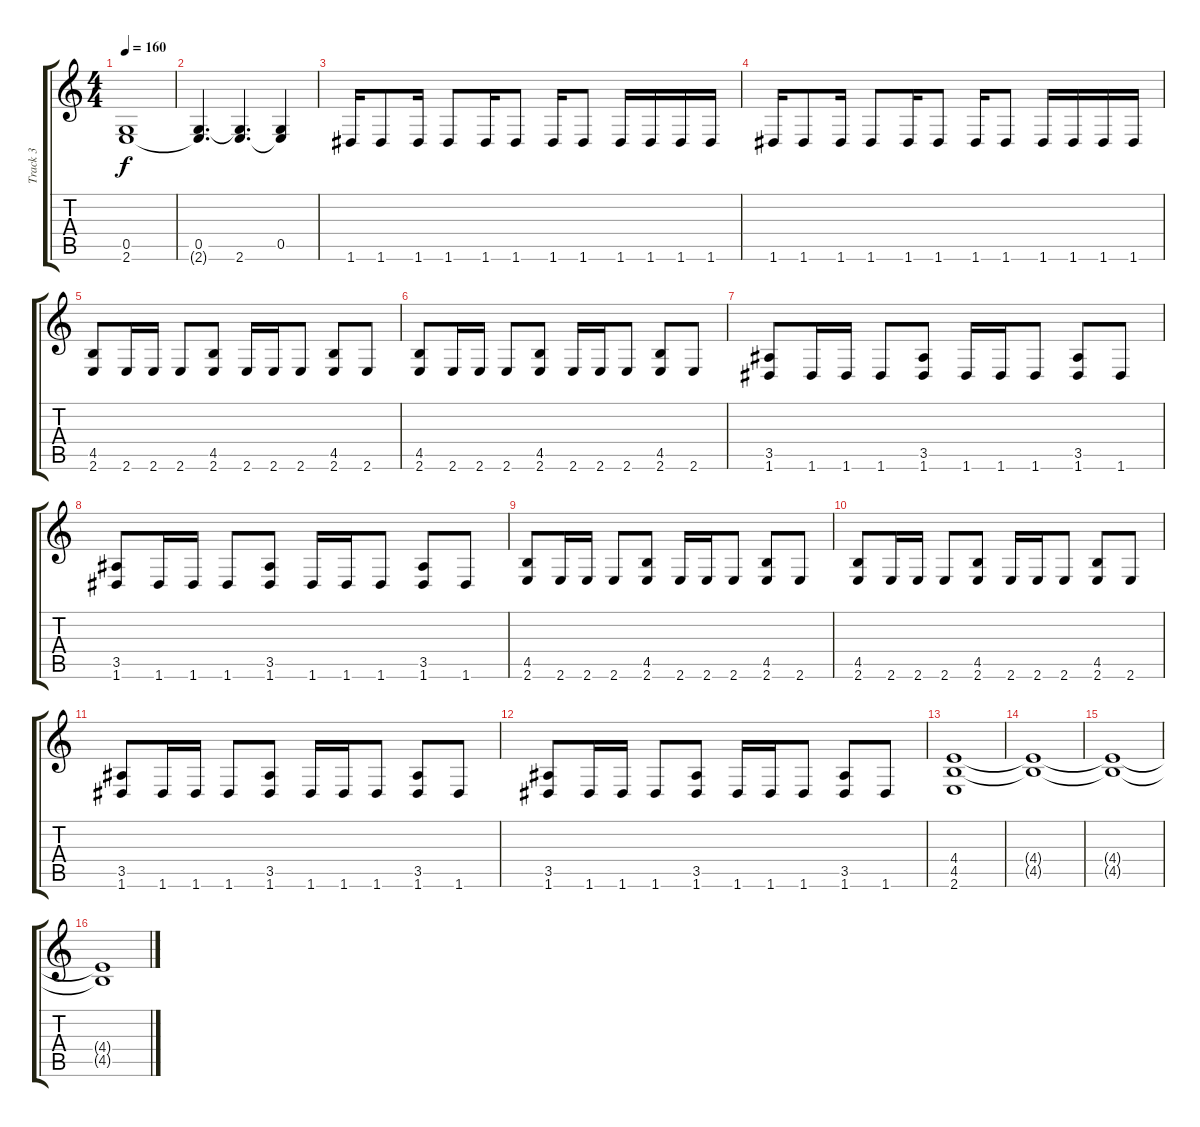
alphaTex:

\track ("Track 3" "Track 3") {instrument distortionguitar}
\staff {score tabs}
\tuning (D4 A3 F3 C3 G2 D2) {hide}
\ts (4 4)
\tempo 160
\clef g2
\ks c
(0.5 2.6).1{dy f instrument distortionguitar} |
(0.5 2.6{t}).4{d} (0.5{t} 2.6).4{d} (0.5 2.6{t}).4 |
1.6.16 1.6.8 1.6.16 1.6.8 1.6.16 1.6.8 1.6.16 1.6.8 1.6.16 1.6.16 1.6.16 1.6.16 |
1.6.16 1.6.8 1.6.16 1.6.8 1.6.16 1.6.8 1.6.16 1.6.8 1.6.16 1.6.16 1.6.16 1.6.16 |
(4.5 2.6).8 2.6.16 2.6.16 2.6.8 (4.5 2.6).8 2.6.16 2.6.16 2.6.8 (4.5 2.6).8 2.6.8 |
(4.5 2.6).8 2.6.16 2.6.16 2.6.8 (4.5 2.6).8 2.6.16 2.6.16 2.6.8 (4.5 2.6).8 2.6.8 |
(3.5 1.6).8 1.6.16 1.6.16 1.6.8 (3.5 1.6).8 1.6.16 1.6.16 1.6.8 (3.5 1.6).8 1.6.8 |
(3.5 1.6).8 1.6.16 1.6.16 1.6.8 (3.5 1.6).8 1.6.16 1.6.16 1.6.8 (3.5 1.6).8 1.6.8 |
(4.5 2.6).8 2.6.16 2.6.16 2.6.8 (4.5 2.6).8 2.6.16 2.6.16 2.6.8 (4.5 2.6).8 2.6.8 |
(4.5 2.6).8 2.6.16 2.6.16 2.6.8 (4.5 2.6).8 2.6.16 2.6.16 2.6.8 (4.5 2.6).8 2.6.8 |
(3.5 1.6).8 1.6.16 1.6.16 1.6.8 (3.5 1.6).8 1.6.16 1.6.16 1.6.8 (3.5 1.6).8 1.6.8 |
(3.5 1.6).8 1.6.16 1.6.16 1.6.8 (3.5 1.6).8 1.6.16 1.6.16 1.6.8 (3.5 1.6).8 1.6.8 |
(4.4 4.5 2.6).1{instrument distortionguitar} |
(4.4{t} 4.5{t}).1 |
(4.4{t} 4.5{t}).1 |
(4.4{t} 4.5{t}).1
